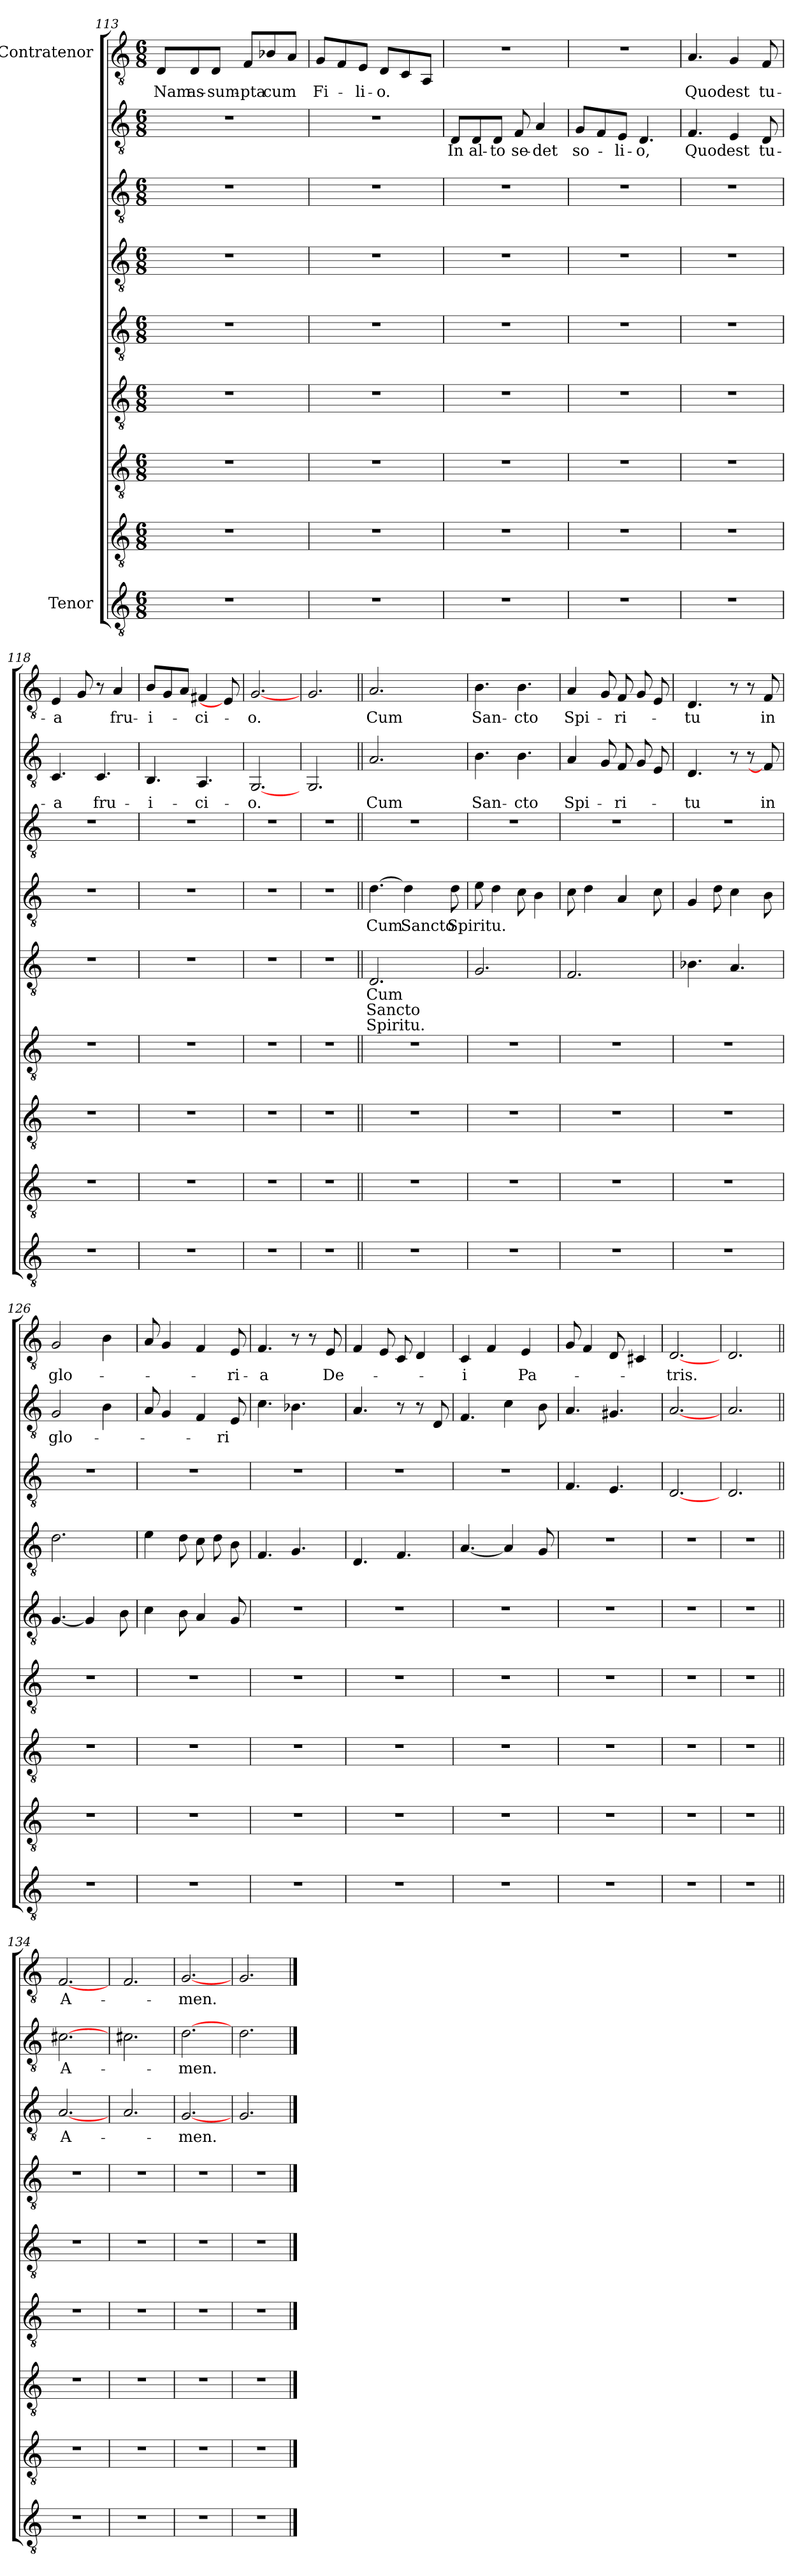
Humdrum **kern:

**kern	**kern	**kern	**kern	**kern	**text	**text	**text	**kern	**text	**kern	**text	**kern	**text	**kern	**text
*part2	*part2	*part2	*part2	*part2	*part2	*part2	*part2	*part2	*part2	*part2	*part2	*part2	*part2	*part1	*part1
*staff9	*staff8	*staff7	*staff6	*staff5	*staff5	*staff5	*staff5	*staff4	*staff4	*staff3	*staff3	*staff2	*staff2	*staff1	*staff1
*I"Tenor	*	*	*	*	*	*	*	*	*	*	*	*	*	*I"Contratenor	*
!!LO:LB:g=z
*clefGv2	*clefGv2	*clefGv2	*clefGv2	*clefGv2	*	*	*	*clefGv2	*	*clefGv2	*	*clefGv2	*	*clefGv2	*
*ITrd7c12	*ITrd7c12	*ITrd7c12	*ITrd7c12	*ITrd7c12	*	*	*	*ITrd7c12	*	*ITrd7c12	*	*ITrd7c12	*	*ITrd7c12	*
*k[]	*k[]	*k[]	*k[]	*k[]	*	*	*	*k[]	*	*k[]	*	*k[]	*	*k[]	*
*C:	*C:	*C:	*C:	*C:	*	*	*	*C:	*	*C:	*	*C:	*	*C:	*
*M6/8	*M6/8	*M6/8	*M6/8	*M6/8	*	*	*	*M6/8	*	*M6/8	*	*M6/8	*	*M6/8	*
=113	=113	=113	=113	=113	=113	=113	=113	=113	=113	=113	=113	=113	=113	=113	=113
!LO:N:vis=1	!LO:N:vis=1	!LO:N:vis=1	!LO:N:vis=1	!LO:N:vis=1	!	!	!	!LO:N:vis=1	!	!LO:N:vis=1	!	!LO:N:vis=1	!	!	!LO:LY:b:color=#000000
2.r	2.r	2.r	2.r	2.r	.	.	.	2.r	.	2.r	.	2.r	.	8DDi/L	Nam
!	!	!	!	!	!	!	!	!	!	!	!	!	!	!	!LO:LY:b:color=#000000
.	.	.	.	.	.	.	.	.	.	.	.	.	.	8DDi/	as-
!	!	!	!	!	!	!	!	!	!	!	!	!	!	!	!LO:LY:b:color=#000000
.	.	.	.	.	.	.	.	.	.	.	.	.	.	8DDi/J	-sum-
!	!	!	!	!	!	!	!	!	!	!	!	!	!	!	!LO:LY:b:color=#000000
.	.	.	.	.	.	.	.	.	.	.	.	.	.	8FFi/L	-pta
!	!	!	!	!	!	!	!	!	!	!	!	!	!	!	!LO:LY:b:color=#000000
.	.	.	.	.	.	.	.	.	.	.	.	.	.	8BB-Xi/	cum
.	.	.	.	.	.	.	.	.	.	.	.	.	.	8AAi/J	.
=114	=114	=114	=114	=114	=114	=114	=114	=114	=114	=114	=114	=114	=114	=114	=114
!LO:N:vis=1	!LO:N:vis=1	!LO:N:vis=1	!LO:N:vis=1	!LO:N:vis=1	!	!	!	!LO:N:vis=1	!	!LO:N:vis=1	!	!LO:N:vis=1	!	!	!LO:LY:b:color=#000000
2.r	2.r	2.r	2.r	2.r	.	.	.	2.r	.	2.r	.	2.r	.	8GGi/L	Fi-
.	.	.	.	.	.	.	.	.	.	.	.	.	.	8FFi/	.
!	!	!	!	!	!	!	!	!	!	!	!	!	!	!	!LO:LY:b:color=#000000
.	.	.	.	.	.	.	.	.	.	.	.	.	.	8EEi/J	-li-
!	!	!	!	!	!	!	!	!	!	!	!	!	!	!	!LO:LY:b:color=#000000
.	.	.	.	.	.	.	.	.	.	.	.	.	.	8DDi/L	-o.
.	.	.	.	.	.	.	.	.	.	.	.	.	.	8CCi/	.
.	.	.	.	.	.	.	.	.	.	.	.	.	.	8AAAi/J	.
=115	=115	=115	=115	=115	=115	=115	=115	=115	=115	=115	=115	=115	=115	=115	=115
!LO:N:vis=1	!LO:N:vis=1	!LO:N:vis=1	!LO:N:vis=1	!LO:N:vis=1	!	!	!	!LO:N:vis=1	!	!LO:N:vis=1	!	!	!LO:LY:b:color=#000000	!LO:N:vis=1	!
2.r	2.r	2.r	2.r	2.r	.	.	.	2.r	.	2.r	.	8DDi/L	In	2.r	.
!	!	!	!	!	!	!	!	!	!	!	!	!	!LO:LY:b:color=#000000	!	!
.	.	.	.	.	.	.	.	.	.	.	.	8DDi/	al-	.	.
!	!	!	!	!	!	!	!	!	!	!	!	!	!LO:LY:b:color=#000000	!	!
.	.	.	.	.	.	.	.	.	.	.	.	8DDi/J	-to	.	.
!	!	!	!	!	!	!	!	!	!	!	!	!	!LO:LY:b:color=#000000	!	!
.	.	.	.	.	.	.	.	.	.	.	.	8FFi/L	se-	.	.
!	!	!	!	!	!	!	!	!	!	!	!	!	!LO:LY:b:color=#000000	!	!
.	.	.	.	.	.	.	.	.	.	.	.	4AAi/	-det	.	.
=116	=116	=116	=116	=116	=116	=116	=116	=116	=116	=116	=116	=116	=116	=116	=116
!LO:N:vis=1	!LO:N:vis=1	!LO:N:vis=1	!LO:N:vis=1	!LO:N:vis=1	!	!	!	!LO:N:vis=1	!	!LO:N:vis=1	!	!	!LO:LY:b:color=#000000	!LO:N:vis=1	!
2.r	2.r	2.r	2.r	2.r	.	.	.	2.r	.	2.r	.	8GGi/L	so-	2.r	.
.	.	.	.	.	.	.	.	.	.	.	.	8FFi/	.	.	.
!	!	!	!	!	!	!	!	!	!	!	!	!	!LO:LY:b:color=#000000	!	!
.	.	.	.	.	.	.	.	.	.	.	.	8EEi/J	-li-	.	.
!	!	!	!	!	!	!	!	!	!	!	!	!	!LO:LY:b:color=#000000	!	!
.	.	.	.	.	.	.	.	.	.	.	.	4.DDi/	-o,	.	.
=117	=117	=117	=117	=117	=117	=117	=117	=117	=117	=117	=117	=117	=117	=117	=117
!LO:N:vis=1	!LO:N:vis=1	!LO:N:vis=1	!LO:N:vis=1	!LO:N:vis=1	!	!	!	!LO:N:vis=1	!	!LO:N:vis=1	!	!	!LO:LY:b:color=#000000	!	!LO:LY:b:color=#000000
2.r	2.r	2.r	2.r	2.r	.	.	.	2.r	.	2.r	.	4.FFi/	Quod	4.AAi/	Quod
!	!	!	!	!	!	!	!	!	!	!	!	!	!LO:LY:b:color=#000000	!	!LO:LY:b:color=#000000
.	.	.	.	.	.	.	.	.	.	.	.	4EEi/	est	4GGi/	est
!	!	!	!	!	!	!	!	!	!	!	!	!	!LO:LY:b:color=#000000	!	!LO:LY:b:color=#000000
.	.	.	.	.	.	.	.	.	.	.	.	8DDi/L	tu-	8FFi/L	tu-
=118	=118	=118	=118	=118	=118	=118	=118	=118	=118	=118	=118	=118	=118	=118	=118
!LO:N:vis=1	!LO:N:vis=1	!LO:N:vis=1	!LO:N:vis=1	!LO:N:vis=1	!	!	!	!LO:N:vis=1	!	!LO:N:vis=1	!	!	!LO:LY:b:color=#000000	!	!LO:LY:b:color=#000000
2.r	2.r	2.r	2.r	2.r	.	.	.	2.r	.	2.r	.	4.CCi/	-a	4EEi/	-a
.	.	.	.	.	.	.	.	.	.	.	.	.	.	8GGi/L	.
!	!	!	!	!	!	!	!	!	!	!	!	!	!LO:LY:b:color=#000000	!	!
.	.	.	.	.	.	.	.	.	.	.	.	4.CCi/	fru-	8r	.
!	!	!	!	!	!	!	!	!	!	!	!	!	!	!	!LO:LY:b:color=#000000
.	.	.	.	.	.	.	.	.	.	.	.	.	.	4AAi/	fru-
!!LO:PB:g=z
=119	=119	=119	=119	=119	=119	=119	=119	=119	=119	=119	=119	=119	=119	=119	=119
!LO:N:vis=1	!LO:N:vis=1	!LO:N:vis=1	!LO:N:vis=1	!LO:N:vis=1	!	!	!	!LO:N:vis=1	!	!LO:N:vis=1	!	!	!LO:LY:b:color=#000000	!	!LO:LY:b:color=#000000
2.r	2.r	2.r	2.r	2.r	.	.	.	2.r	.	2.r	.	4.BBBi/	-i-	8BBi/L	-i-
.	.	.	.	.	.	.	.	.	.	.	.	.	.	8GGi/	.
.	.	.	.	.	.	.	.	.	.	.	.	.	.	8AAi/J	.
!	!	!	!	!	!	!	!	!	!	!	!	!	!LO:LY:b:color=#000000	!	!LO:LY:b:color=#000000
.	.	.	.	.	.	.	.	.	.	.	.	4.AAAi/	-ci-	4FF#Xi/	-ci-
.	.	.	.	.	.	.	.	.	.	.	.	.	.	8EEi/L]	.
=120	=120	=120	=120	=120	=120	=120	=120	=120	=120	=120	=120	=120	=120	=120	=120
!LO:N:vis=1	!LO:N:vis=1	!LO:N:vis=1	!LO:N:vis=1	!LO:N:vis=1	!	!	!	!LO:N:vis=1	!	!LO:N:vis=1	!	!	!LO:LY:b:color=#000000	!	!LO:LY:b:color=#000000
2.r	2.r	2.r	2.r	2.r	.	.	.	2.r	.	2.r	.	[2.GGGi/	-o.	[2.GGi/	-o.
=121	=121	=121	=121	=121	=121	=121	=121	=121	=121	=121	=121	=121	=121	=121	=121
!LO:N:vis=1	!LO:N:vis=1	!LO:N:vis=1	!LO:N:vis=1	!LO:N:vis=1	!	!	!	!LO:N:vis=1	!	!LO:N:vis=1	!	!	!	!	!
2.r	2.r	2.r	2.r	2.r	.	.	.	2.r	.	2.r	.	2.GGGi/	.	2.GGi/	.
=122||	=122||	=122||	=122||	=122||	=122||	=122||	=122||	=122||	=122||	=122||	=122||	=122||	=122||	=122||	=122||
!LO:N:vis=1	!LO:N:vis=1	!LO:N:vis=1	!LO:N:vis=1	!	!LO:LY:b:color=#000000	!LO:LY:b:color=#000000	!LO:LY:b:color=#000000	!	!LO:LY:b:color=#000000	!LO:N:vis=1	!	!	!LO:LY:b:color=#000000	!	!LO:LY:b:color=#000000
2.r	2.r	2.r	2.r	2.DDi/	Cum	Sancto	Spiritu.	[4.Di\	Cum	2.r	.	2.AAi/	Cum	2.AAi/	Cum
!	!	!	!	!	!	!	!	!	!LO:LY:b:color=#000000	!	!	!	!	!	!
.	.	.	.	.	.	.	.	4Di\]	Sancto	.	.	.	.	.	.
!	!	!	!	!	!	!	!	!	!LO:LY:b:color=#000000	!	!	!	!	!	!
.	.	.	.	.	.	.	.	8Di\L	Spiritu.	.	.	.	.	.	.
=123	=123	=123	=123	=123	=123	=123	=123	=123	=123	=123	=123	=123	=123	=123	=123
!LO:N:vis=1	!LO:N:vis=1	!LO:N:vis=1	!LO:N:vis=1	!	!	!	!	!	!	!LO:N:vis=1	!	!	!LO:LY:b:color=#000000	!	!LO:LY:b:color=#000000
2.r	2.r	2.r	2.r	2.GGi/	.	.	.	8Ei\L	.	2.r	.	4.BBi\	San-	4.BBi\	San-
.	.	.	.	.	.	.	.	4Di\	.	.	.	.	.	.	.
!	!	!	!	!	!	!	!	!	!	!	!	!	!LO:LY:b:color=#000000	!	!LO:LY:b:color=#000000
.	.	.	.	.	.	.	.	8Ci\L	.	.	.	4.BBi\	-cto	4.BBi\	-cto
.	.	.	.	.	.	.	.	4BBi\	.	.	.	.	.	.	.
=124	=124	=124	=124	=124	=124	=124	=124	=124	=124	=124	=124	=124	=124	=124	=124
!LO:N:vis=1	!LO:N:vis=1	!LO:N:vis=1	!LO:N:vis=1	!	!	!	!	!	!	!LO:N:vis=1	!	!	!LO:LY:b:color=#000000	!	!LO:LY:b:color=#000000
2.r	2.r	2.r	2.r	2.FFi/	.	.	.	8Ci\L	.	2.r	.	4AAi/	Spi-	4AAi/	Spi-
.	.	.	.	.	.	.	.	4Di\	.	.	.	.	.	.	.
.	.	.	.	.	.	.	.	.	.	.	.	8GGi/L	.	8GGi/L	.
!	!	!	!	!	!	!	!	!	!	!	!	!	!LO:LY:b:color=#000000	!	!LO:LY:b:color=#000000
.	.	.	.	.	.	.	.	4AAi/	.	.	.	8FFi/L	-ri-	8FFi/L	-ri-
.	.	.	.	.	.	.	.	.	.	.	.	8GGi/	.	8GGi/	.
.	.	.	.	.	.	.	.	8Ci\L	.	.	.	8EEi/J	.	8EEi/J	.
=125	=125	=125	=125	=125	=125	=125	=125	=125	=125	=125	=125	=125	=125	=125	=125
!LO:N:vis=1	!LO:N:vis=1	!LO:N:vis=1	!LO:N:vis=1	!	!	!	!	!	!	!LO:N:vis=1	!	!	!LO:LY:b:color=#000000	!	!LO:LY:b:color=#000000
2.r	2.r	2.r	2.r	4.BB-Xi\	.	.	.	4GGi/	.	2.r	.	4.DDi/	-tu	4.DDi/	-tu
.	.	.	.	.	.	.	.	8Di\L	.	.	.	.	.	.	.
.	.	.	.	4.AAi/	.	.	.	4Ci\	.	.	.	8r	.	8r	.
.	.	.	.	.	.	.	.	.	.	.	.	8r	.	8r	.
!	!	!	!	!	!	!	!	!	!	!	!	!	!LO:LY:b:color=#000000	!	!LO:LY:b:color=#000000
.	.	.	.	.	.	.	.	8BBi\L	.	.	.	8FFi/L]	in	8FFi/L	in
!!LO:LB:g=z
=126	=126	=126	=126	=126	=126	=126	=126	=126	=126	=126	=126	=126	=126	=126	=126
!LO:N:vis=1	!LO:N:vis=1	!LO:N:vis=1	!LO:N:vis=1	!	!	!	!	!	!	!LO:N:vis=1	!	!	!LO:LY:b:color=#000000	!	!LO:LY:b:color=#000000
2.r	2.r	2.r	2.r	[4.GGi/	.	.	.	2.Di\	.	2.r	.	2GGi/	glo-	2GGi/	glo-
.	.	.	.	4GGi/]	.	.	.	.	.	.	.	.	.	.	.
.	.	.	.	.	.	.	.	.	.	.	.	4BBi\	.	4BBi\	.
.	.	.	.	8BBi\L	.	.	.	.	.	.	.	.	.	.	.
=127	=127	=127	=127	=127	=127	=127	=127	=127	=127	=127	=127	=127	=127	=127	=127
!LO:N:vis=1	!LO:N:vis=1	!LO:N:vis=1	!LO:N:vis=1	!	!	!	!	!	!	!LO:N:vis=1	!	!	!	!	!
2.r	2.r	2.r	2.r	4Ci\	.	.	.	4Ei\	.	2.r	.	8AAi/L	.	8AAi/L	.
.	.	.	.	.	.	.	.	.	.	.	.	4GGi/	.	4GGi/	.
.	.	.	.	8BBi\L	.	.	.	8Di\L	.	.	.	.	.	.	.
.	.	.	.	4AAi/	.	.	.	8Ci\L	.	.	.	4FFi/	.	4FFi/	.
.	.	.	.	.	.	.	.	8Di\	.	.	.	.	.	.	.
!	!	!	!	!	!	!	!	!	!	!	!	!	!LO:LY:b:color=#000000	!	!LO:LY:b:color=#000000
.	.	.	.	8GGi/L	.	.	.	8BBi\J	.	.	.	8EEi/L	-ri	8EEi/L	-ri-
=128	=128	=128	=128	=128	=128	=128	=128	=128	=128	=128	=128	=128	=128	=128	=128
*	*	*	*	*stria0	*	*	*	*	*	*	*	*	*	*	*
!LO:N:vis=1	!LO:N:vis=1	!LO:N:vis=1	!LO:N:vis=1	!LO:N:vis=1	!	!	!	!	!	!LO:N:vis=1	!	!	!	!	!LO:LY:b:color=#000000
2.r	2.r	2.r	2.r	2.r	.	.	.	4.FFi/	.	2.r	.	4.Ci\	.	4.FFi/	-a
.	.	.	.	.	.	.	.	4.GGi/	.	.	.	4.BB-Xi\	.	8r	.
.	.	.	.	.	.	.	.	.	.	.	.	.	.	8r	.
!	!	!	!	!	!	!	!	!	!	!	!	!	!	!	!LO:LY:b:color=#000000
.	.	.	.	.	.	.	.	.	.	.	.	.	.	8EEi/L	De-
=129	=129	=129	=129	=129	=129	=129	=129	=129	=129	=129	=129	=129	=129	=129	=129
!LO:N:vis=1	!LO:N:vis=1	!LO:N:vis=1	!LO:N:vis=1	!LO:N:vis=1	!	!	!	!	!	!LO:N:vis=1	!	!	!	!	!
2.r	2.r	2.r	2.r	2.r	.	.	.	4.DDi/	.	2.r	.	4.AAi/	.	4FFi/	.
.	.	.	.	.	.	.	.	.	.	.	.	.	.	8EEi/L	.
.	.	.	.	.	.	.	.	4.FFi/	.	.	.	8r	.	8CCi/L	.
.	.	.	.	.	.	.	.	.	.	.	.	8r	.	4DDi/	.
.	.	.	.	.	.	.	.	.	.	.	.	8DDi/L	.	.	.
=130	=130	=130	=130	=130	=130	=130	=130	=130	=130	=130	=130	=130	=130	=130	=130
!LO:N:vis=1	!LO:N:vis=1	!LO:N:vis=1	!LO:N:vis=1	!LO:N:vis=1	!	!	!	!	!	!LO:N:vis=1	!	!	!	!	!LO:LY:b:color=#000000
2.r	2.r	2.r	2.r	2.r	.	.	.	[4.AAi/	.	2.r	.	4.FFi/	.	4CCi/	-i
.	.	.	.	.	.	.	.	.	.	.	.	.	.	4FFi/	.
.	.	.	.	.	.	.	.	4AAi/]	.	.	.	4Ci\	.	.	.
!	!	!	!	!	!	!	!	!	!	!	!	!	!	!	!LO:LY:b:color=#000000
.	.	.	.	.	.	.	.	.	.	.	.	.	.	4EEi/	Pa-
.	.	.	.	.	.	.	.	8GGi/L	.	.	.	8BBi\L	.	.	.
!!LO:LB:g=z
=131	=131	=131	=131	=131	=131	=131	=131	=131	=131	=131	=131	=131	=131	=131	=131
*	*	*	*	*	*	*	*	*stria0	*	*	*	*	*	*	*
!LO:N:vis=1	!LO:N:vis=1	!LO:N:vis=1	!LO:N:vis=1	!LO:N:vis=1	!	!	!	!LO:N:vis=1	!	!	!	!	!	!	!
2.r	2.r	2.r	2.r	2.r	.	.	.	2.r	.	4.FFi/	.	4.AAi/	.	8GGi/L	.
.	.	.	.	.	.	.	.	.	.	.	.	.	.	4FFi/	.
.	.	.	.	.	.	.	.	.	.	4.EEi/	.	4.GG#Xi/	.	8DDi/L	.
.	.	.	.	.	.	.	.	.	.	.	.	.	.	4CC#Xi/	.
=132	=132	=132	=132	=132	=132	=132	=132	=132	=132	=132	=132	=132	=132	=132	=132
!LO:N:vis=1	!LO:N:vis=1	!LO:N:vis=1	!LO:N:vis=1	!LO:N:vis=1	!	!	!	!LO:N:vis=1	!	!	!	!	!	!	!LO:LY:b:color=#000000
2.r	2.r	2.r	2.r	2.r	.	.	.	2.r	.	[2.DDi/	.	[2.AAi/	.	[2.DDi/	-tris.
=133	=133	=133	=133	=133	=133	=133	=133	=133	=133	=133	=133	=133	=133	=133	=133
!LO:N:vis=1	!LO:N:vis=1	!LO:N:vis=1	!LO:N:vis=1	!LO:N:vis=1	!	!	!	!LO:N:vis=1	!	!	!	!	!	!	!
2.r	2.r	2.r	2.r	2.r	.	.	.	2.r	.	2.DDi/	.	2.AAi/	.	2.DDi/	.
=134||	=134||	=134||	=134||	=134||	=134||	=134||	=134||	=134||	=134||	=134||	=134||	=134||	=134||	=134||	=134||
!LO:N:vis=1	!LO:N:vis=1	!LO:N:vis=1	!LO:N:vis=1	!LO:N:vis=1	!	!	!	!LO:N:vis=1	!	!	!LO:LY:b:color=#000000	!	!LO:LY:b:color=#000000	!	!LO:LY:b:color=#000000
2.r	2.r	2.r	2.r	2.r	.	.	.	2.r	.	[2.AAi/	A-	[2.C#Xi\	A-	[2.FFi/	A-
=135	=135	=135	=135	=135	=135	=135	=135	=135	=135	=135	=135	=135	=135	=135	=135
!LO:N:vis=1	!LO:N:vis=1	!LO:N:vis=1	!LO:N:vis=1	!LO:N:vis=1	!	!	!	!LO:N:vis=1	!	!	!	!	!	!	!
2.r	2.r	2.r	2.r	2.r	.	.	.	2.r	.	2.AAi/	.	2.C#i\	.	2.FFi/	.
=136	=136	=136	=136	=136	=136	=136	=136	=136	=136	=136	=136	=136	=136	=136	=136
!LO:N:vis=1	!LO:N:vis=1	!LO:N:vis=1	!LO:N:vis=1	!LO:N:vis=1	!	!	!	!LO:N:vis=1	!	!	!LO:LY:b:color=#000000	!	!LO:LY:b:color=#000000	!	!LO:LY:b:color=#000000
2.r	2.r	2.r	2.r	2.r	.	.	.	2.r	.	[2.GGi/	-men.	[2.Di\	-men.	[2.GGi/	-men.
=137	=137	=137	=137	=137	=137	=137	=137	=137	=137	=137	=137	=137	=137	=137	=137
!LO:N:vis=1	!LO:N:vis=1	!LO:N:vis=1	!LO:N:vis=1	!LO:N:vis=1	!	!	!	!LO:N:vis=1	!	!	!	!	!	!	!
2.r	2.r	2.r	2.r	2.r	.	.	.	2.r	.	2.GGi/	.	2.Di\	.	2.GGi/	.
==	==	==	==	==	==	==	==	==	==	==	==	==	==	==	==
*-	*-	*-	*-	*-	*-	*-	*-	*-	*-	*-	*-	*-	*-	*-	*-
